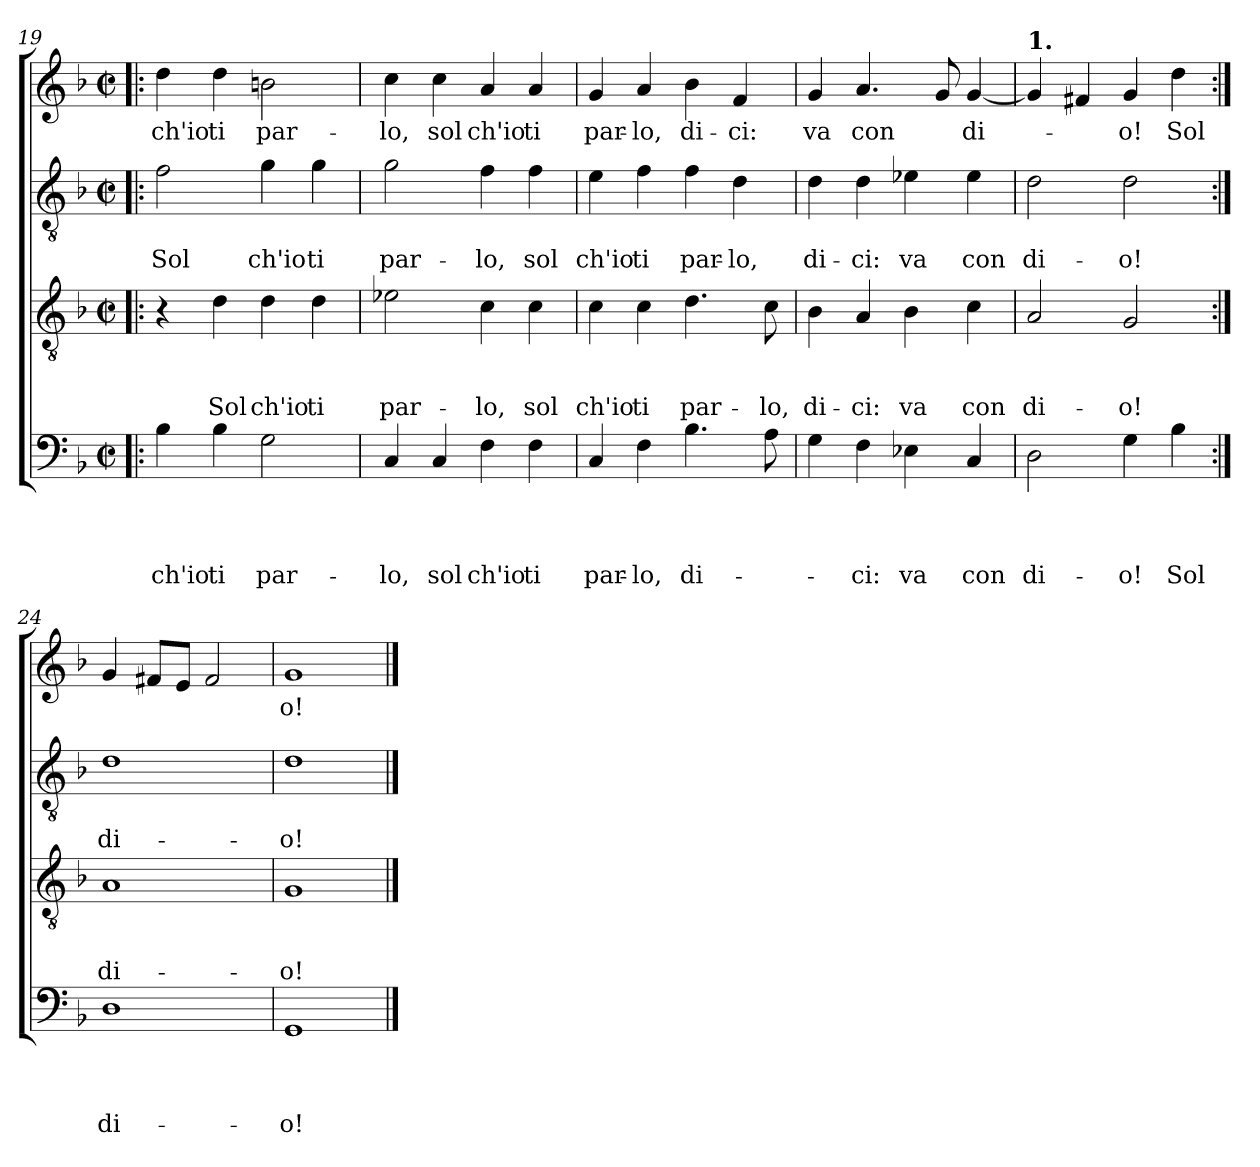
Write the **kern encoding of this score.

**kern	**text	**text	**text	**text	**kern	**text	**text	**text	**kern	**text	**text	**kern	**text
*part4	*part4	*part4	*part4	*part4	*part3	*part3	*part3	*part3	*part2	*part2	*part2	*part1	*part1
*staff4	*staff4	*staff4	*staff4	*staff4	*staff3	*staff3	*staff3	*staff3	*staff2	*staff2	*staff2	*staff1	*staff1
*clefF4	*	*	*	*	*clefGv2	*	*	*	*clefGv2	*	*	*clefG2	*
*k[b-]	*	*	*	*	*k[b-]	*	*	*	*k[b-]	*	*	*k[b-]	*
*F:	*	*	*	*	*F:	*	*	*	*F:	*	*	*F:	*
*M2/2	*	*	*	*	*M2/2	*	*	*	*M2/2	*	*	*M2/2	*
*met(c|)	*	*	*	*	*met(c|)	*	*	*	*met(c|)	*	*	*met(c|)	*
=19!|:	=19!|:	=19!|:	=19!|:	=19!|:	=19!|:	=19!|:	=19!|:	=19!|:	=19!|:	=19!|:	=19!|:	=19!|:	=19!|:
4B-\	.	.	.	ch'io	4r	.	.	.	2f\	.	Sol	4dd\	ch'io
4B-\	.	.	.	ti	4d\	.	.	Sol	.	.	.	4dd\	ti
2G\	.	.	.	par-	4d\	.	.	ch'io	4g\	.	ch'io	2bn\	par-
.	.	.	.	.	4d\	.	.	ti	4g\	.	ti	.	.
!!LO:LB:g=z
=20	=20	=20	=20	=20	=20	=20	=20	=20	=20	=20	=20	=20	=20
4C/	.	.	.	-lo,	2e-X\	.	.	par-	2g\	.	par-	4cc\	-lo,
4C/	.	.	.	sol	.	.	.	.	.	.	.	4cc\	sol
4F\	.	.	.	ch'io	4c\	.	.	-lo,	4f\	.	-lo,	4a/	ch'io
4F\	.	.	.	ti	4c\	.	.	sol	4f\	.	sol	4a/	ti
=21	=21	=21	=21	=21	=21	=21	=21	=21	=21	=21	=21	=21	=21
4C/	.	.	.	par-	4c\	.	.	ch'io	4e\	.	ch'io	4g/	par-
4F\	.	.	.	-lo,	4c\	.	.	ti	4f\	.	ti	4a/	-lo,
4.B-\	.	.	.	di-	4.d\	.	.	par-	4f\	.	par-	4b-\	di-
.	.	.	.	.	.	.	.	.	4d\	.	-lo,	4f/	-ci:
8A\	.	.	.	.	8c\	.	.	-lo,	.	.	.	.	.
=22	=22	=22	=22	=22	=22	=22	=22	=22	=22	=22	=22	=22	=22
4G\	.	.	.	.	4B-\	.	.	di-	4d\	.	di-	4g/	va
4F\	.	.	.	-ci:	4A/	.	.	-ci:	4d\	.	-ci:	4.a/	con
4E-X\	.	.	.	va	4B-\	.	.	va	4e-X\	.	va	.	.
.	.	.	.	.	.	.	.	.	.	.	.	8g/	.
4C/	.	.	.	con	4c\	.	.	con	4e-\	.	con	[4g/	di-
=23	=23	=23	=23	=23	=23	=23	=23	=23	=23	=23	=23	=23	=23
!	!	!	!	!	!	!	!	!	!	!	!	!LO:TX:a:B:t=1.	!
2D\	.	.	.	di-	2A/	.	.	di-	2d\	.	di-	4g/]	.
.	.	.	.	.	.	.	.	.	.	.	.	4f#/	.
4G\	.	.	.	-o!	2G/	.	.	-o!	2d\	.	-o!	4g/	-o!
4B-\	.	.	.	Sol	.	.	.	.	.	.	.	4dd\	Sol
=24:|!	=24:|!	=24:|!	=24:|!	=24:|!	=24:|!	=24:|!	=24:|!	=24:|!	=24:|!	=24:|!	=24:|!	=24:|!	=24:|!
1D	.	.	.	di-	1A	.	.	di-	1d	.	di-	4g/	.
.	.	.	.	.	.	.	.	.	.	.	.	8f#X/L	.
.	.	.	.	.	.	.	.	.	.	.	.	8e/J	.
.	.	.	.	.	.	.	.	.	.	.	.	2f#/	.
=25	=25	=25	=25	=25	=25	=25	=25	=25	=25	=25	=25	=25	=25
1GG	.	.	.	-o!	1G	.	.	-o!	1d	.	-o!	1g	o!
==	==	==	==	==	==	==	==	==	==	==	==	==	==
*-	*-	*-	*-	*-	*-	*-	*-	*-	*-	*-	*-	*-	*-
